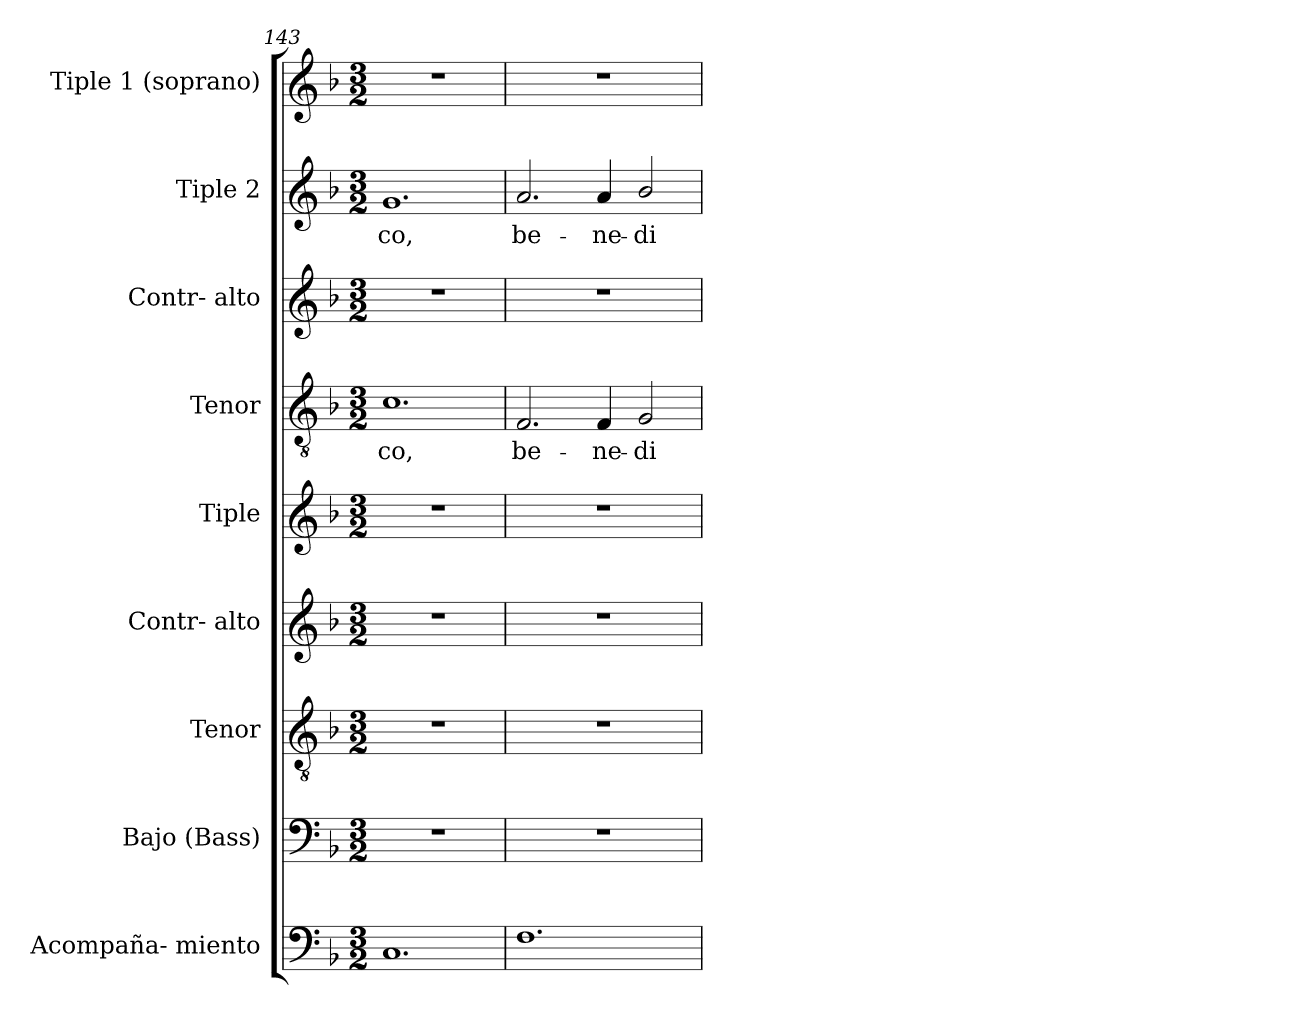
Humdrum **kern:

**kern	**kern	**kern	**kern	**kern	**kern	**text	**kern	**kern	**text	**kern
*part9	*part8	*part7	*part6	*part5	*part4	*part4	*part3	*part2	*part2	*part1
*staff9	*staff8	*staff7	*staff6	*staff5	*staff4	*staff4	*staff3	*staff2	*staff2	*staff1
*I"Acompaña- miento	*I"Bajo (Bass)	*I"Tenor	*I"Contr- alto	*I"Tiple	*I"Tenor	*	*I"Contr- alto	*I"Tiple 2	*	*I"Tiple 1 (soprano)
*	*I'B.	*I'T.	*I'A.	*	*I'T.	*	*I'A.	*	*	*I'S.
*clefF4	*clefF4	*clefGv2	*clefG2	*clefG2	*clefGv2	*	*clefG2	*clefG2	*	*clefG2
*	*	*ITrd7c12	*	*	*ITrd7c12	*	*	*	*	*
*k[b-]	*k[b-]	*k[b-]	*k[b-]	*k[b-]	*k[b-]	*	*k[b-]	*k[b-]	*	*k[b-]
*F:	*F:	*F:	*F:	*F:	*F:	*	*F:	*F:	*	*F:
*M3/2	*M3/2	*M3/2	*M3/2	*M3/2	*M3/2	*	*M3/2	*M3/2	*	*M3/2
=143	=143	=143	=143	=143	=143	=143	=143	=143	=143	=143
!	!LO:N:vis=1	!LO:N:vis=1	!LO:N:vis=1	!LO:N:vis=1	!	!	!	!	!	!
!	!	!	!	!	!	!LO:LY:b:color=#000000	!LO:N:vis=1	!	!	!
!	!	!	!	!	!	!	!	!	!LO:LY:b:color=#000000	!LO:N:vis=1
1.Ci	1.r	1.r	1.r	1.r	1.Ci	-co,	1.r	1.gi	-co,	1.r
=144	=144	=144	=144	=144	=144	=144	=144	=144	=144	=144
!	!LO:N:vis=1	!LO:N:vis=1	!LO:N:vis=1	!LO:N:vis=1	!	!	!	!	!	!
!	!	!	!	!	!	!LO:LY:b:color=#000000	!LO:N:vis=1	!	!	!
!	!	!	!	!	!	!	!	!	!LO:LY:b:color=#000000	!LO:N:vis=1
1.Fi	1.r	1.r	1.r	1.r	2.FFi/	be-	1.r	2.ai/	be-	1.r
!	!	!	!	!	!	!LO:LY:b:color=#000000	!	!	!	!
!	!	!	!	!	!	!	!	!	!LO:LY:b:color=#000000	!
.	.	.	.	.	4FFi/	-ne-	.	4ai/	-ne-	.
!	!	!	!	!	!	!LO:LY:b:color=#000000	!	!	!	!
!	!	!	!	!	!	!	!	!	!LO:LY:b:color=#000000	!
.	.	.	.	.	2GGi/	-di-	.	2b-i/	-di-	.
=	=	=	=	=	=	=	=	=	=	=
*-	*-	*-	*-	*-	*-	*-	*-	*-	*-	*-
